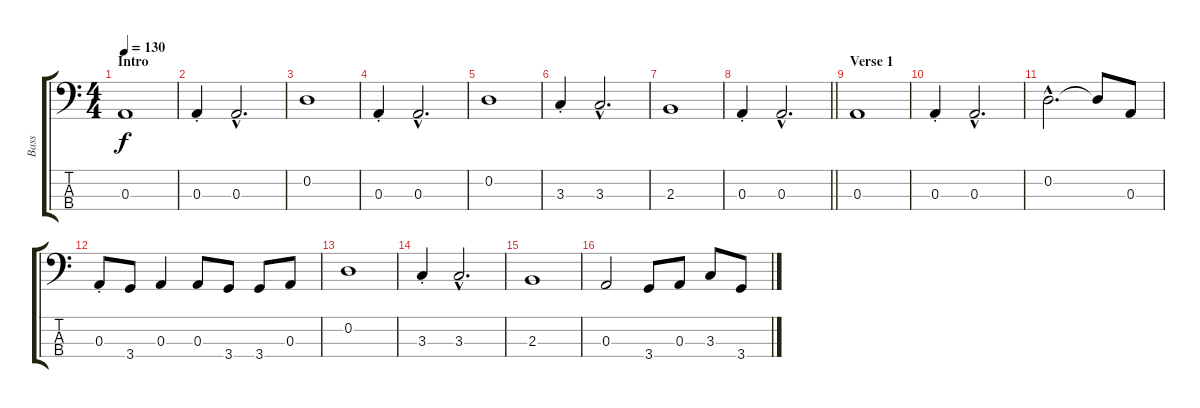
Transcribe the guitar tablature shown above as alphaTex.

\track ("Bass" "Bass") {instrument electricbasspick}
\staff {score tabs}
\tuning (G2 D2 A1 E1) {hide}
\ts (4 4)
\section ("" "Intro")
\tempo 130
\clef f4
\ks c
0.3.1{dy f instrument electricbasspick} |
0.3{st}.4 0.3{hac}.2{d} |
0.2.1 |
0.3{st}.4 0.3{hac}.2{d} |
0.2.1 |
3.3{st}.4 3.3{hac}.2{d} |
2.3.1 |
\barLineRight lightlight
0.3{st}.4 0.3{hac}.2{d} |
\section ("" "Verse 1")
0.3.1 |
0.3{st}.4 0.3{hac}.2{d} |
0.2{hac}.2{d} 0.2{t}.8 0.3.8 |
0.3{st}.8 3.4.8 0.3.4 0.3.8 3.4.8 3.4.8 0.3.8 |
0.2.1 |
3.3{st}.4 3.3{hac}.2{d} |
2.3.1 |
0.3.2 3.4.8 0.3.8 3.3.8 3.4.8
